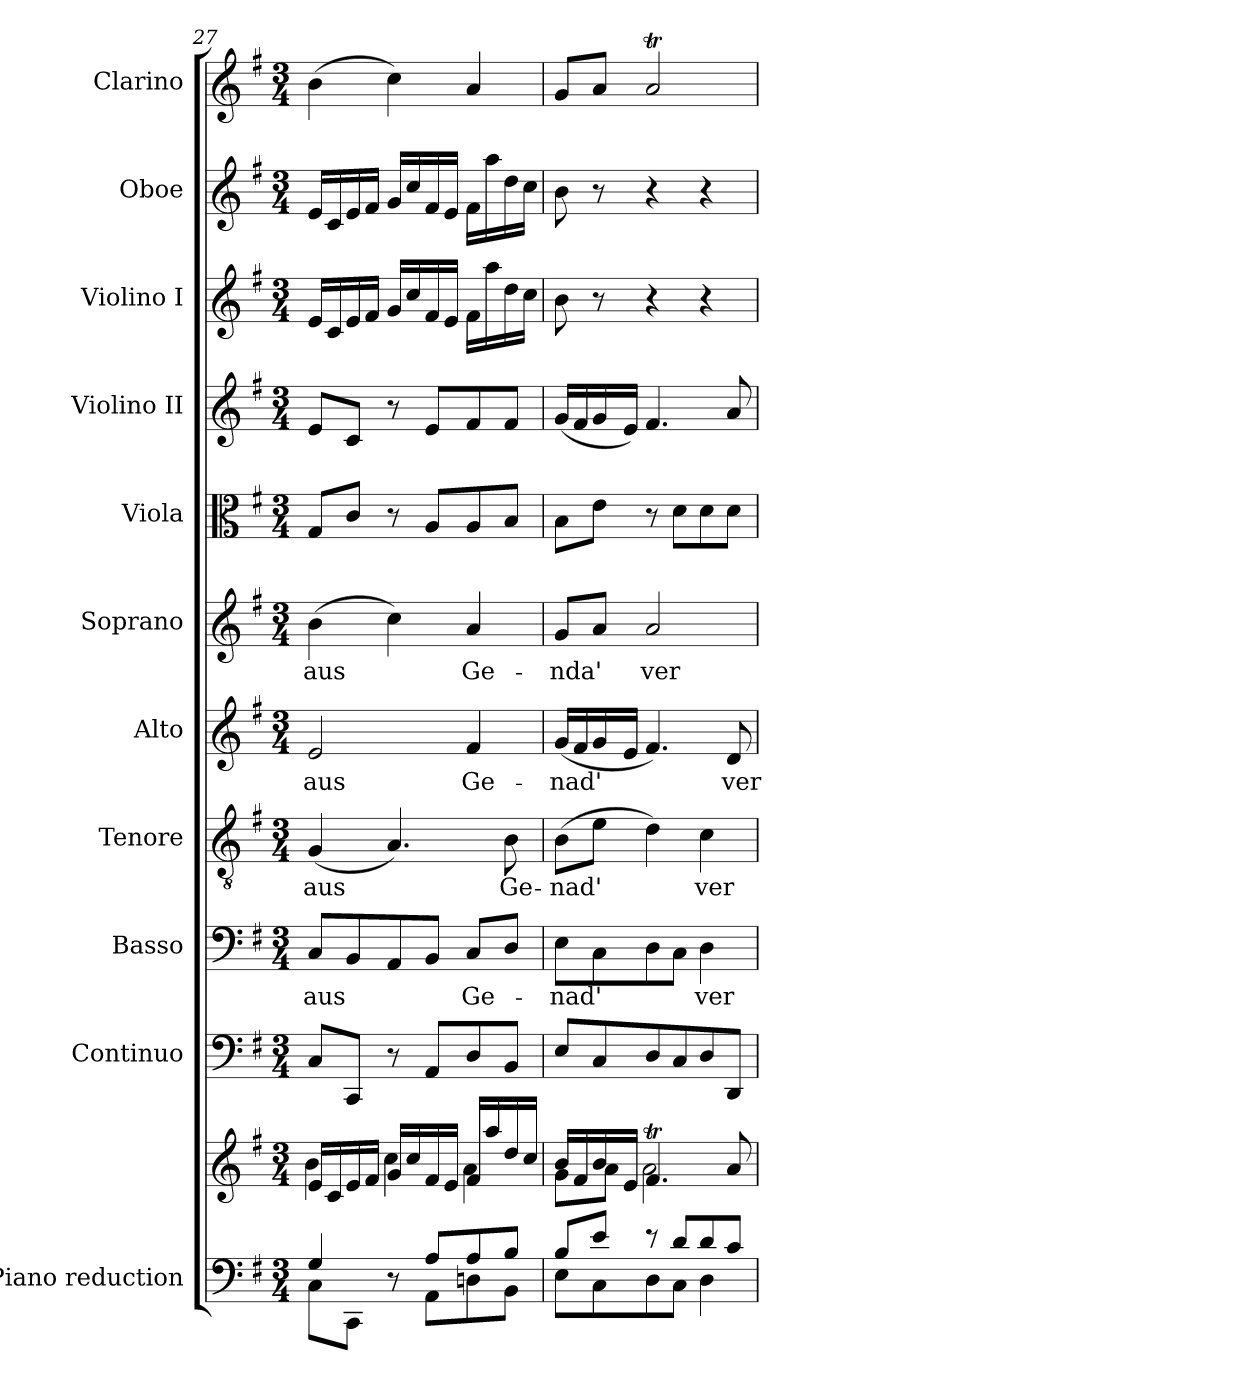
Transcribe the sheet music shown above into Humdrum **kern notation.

**kern	**kern	**kern	**kern	**text	**kern	**text	**kern	**text	**kern	**text	**kern	**kern	**kern	**kern	**kern
*part11	*part11	*part10	*part9	*part9	*part8	*part8	*part7	*part7	*part6	*part6	*part5	*part4	*part3	*part2	*part1
*staff12	*staff11	*staff10	*staff9	*staff9	*staff8	*staff8	*staff7	*staff7	*staff6	*staff6	*staff5	*staff4	*staff3	*staff2	*staff1
*I"Piano reduction	*	*I"Continuo	*I"Basso	*	*I"Tenore	*	*I"Alto	*	*I"Soprano	*	*I"Viola	*I"Violino II	*I"Violino I	*I"Oboe	*I"Clarino
*I'Pno	*	*	*	*	*	*	*	*	*	*	*	*	*	*I'Ob	*
*clefF4	*clefG2	*clefF4	*clefF4	*	*clefGv2	*	*clefG2	*	*clefG2	*	*clefC3	*clefG2	*clefG2	*clefG2	*clefG2
*k[f#]	*k[f#]	*k[f#]	*k[f#]	*	*k[f#]	*	*k[f#]	*	*k[f#]	*	*k[f#]	*k[f#]	*k[f#]	*k[f#]	*k[f#]
*M3/4	*M3/4	*M3/4	*M3/4	*	*M3/4	*	*M3/4	*	*M3/4	*	*M3/4	*M3/4	*M3/4	*M3/4	*M3/4
=27	=27	=27	=27	=27	=27	=27	=27	=27	=27	=27	=27	=27	=27	=27	=27
*^	*^	*	*	*	*	*	*	*	*	*	*	*	*	*	*
!	!	!	!	!	!	!LO:LY:b	!	!LO:LY:b	!	!LO:LY:b	!	!LO:LY:b	!	!	!	!	!
4G/	8C\L	16e/LL	4b\	8C/L	8C/L	aus	(4G/	aus	2e/	aus	(4b\	aus	8G/L	8e/L	16e/LL	16e/LL	(4b\
.	.	16c/	.	.	.	.	.	.	.	.	.	.	.	.	16c/	16c/	.
.	8CC\J	16e/	.	8CC/J	8BB/	.	.	.	.	.	.	.	8c/J	8c/J	16e/	16e/	.
.	.	16f#/JJ	.	.	.	.	.	.	.	.	.	.	.	.	16f#/JJ	16f#/JJ	.
8r	8ryy	16g/LL	4cc\	8r	8AA/	.	4.A/)	.	.	.	4cc\)	.	8r	8r	16g/LL	16g/LL	4cc\)
.	.	16cc/	.	.	.	.	.	.	.	.	.	.	.	.	16cc/	16cc/	.
8A/L	8AA\L	16f#/	.	8AA/L	8BB/J	.	.	.	.	.	.	.	8A/L	8e/L	16f#/	16f#/	.
.	.	16e/JJ	.	.	.	.	.	.	.	.	.	.	.	.	16e/JJ	16e/JJ	.
!	!	!	!	!	!	!LO:LY:b	!	!	!	!LO:LY:b	!	!LO:LY:b	!	!	!	!	!
8A/	8Dn\	16f#/LL	4a\	8D/	8C/L	Ge-	.	.	4f#/	Ge-	4a/	Ge-	8A/	8f#/	16f#\LL	16f#\LL	4a/
.	.	16aa/	.	.	.	.	.	.	.	.	.	.	.	.	16aa\	16aa\	.
!	!	!	!	!	!	!	!	!LO:LY:b	!	!	!	!	!	!	!	!	!
8B/J	8BB\J	16dd/	.	8BB/J	8D/J	.	8B\	Ge-	.	.	.	.	8B/J	8f#/J	16dd\	16dd\	.
.	.	16cc/JJ	.	.	.	.	.	.	.	.	.	.	.	.	16cc\JJ	16cc\JJ	.
=28	=28	=28	=28	=28	=28	=28	=28	=28	=28	=28	=28	=28	=28	=28	=28	=28	=28
!	!	!	!	!	!	!LO:LY:b	!	!LO:LY:b	!	!LO:LY:b	!	!LO:LY:b	!	!	!	!	!
8B/L	8E\L	16b/LL	8g\L	8E/L	8E\L	-nad'	(8B\L	-nad'	(16g/LL	-nad'	8g/L	-nda'	8B\L	(16g/LL	8b\	8b\	8g/L
.	.	16f#/	.	.	.	.	.	.	16f#/	.	.	.	.	16f#/	.	.	.
8e/J	8C\	16b/	8a\J	8C/	8C\	.	8e\J	.	16g/	.	8a/J	.	8e\J	16g/	8r	8r	8a/J
.	.	16e/JJ	.	.	.	.	.	.	16e/JJ	.	.	.	.	16e/JJ)	.	.	.
!	!	!	!	!	!	!	!	!	!	!	!	!LO:LY:b	!	!	!	!	!
8r	8D\	4.f#t/	2a\	8D/	8D\	.	4d\)	.	4.f#/)	.	2a/	ver-	8r	4.f#/	4r	4r	2aT/
8d/L	8C\J	.	.	8C/	8C\J	.	.	.	.	.	.	.	8d\L	.	.	.	.
!	!	!	!	!	!	!LO:LY:b	!	!LO:LY:b	!	!	!	!	!	!	!	!	!
8d/	4D\	.	.	8D/	4D\	ver-	4c\	ver-	.	.	.	.	8d\	.	4r	4r	.
!	!	!	!	!	!	!	!	!	!	!LO:LY:b	!	!	!	!	!	!	!
8c/J	.	8a/	.	8DD/J	.	.	.	.	8d/	ver-	.	.	8d\J	8a/	.	.	.
*v	*v	*	*	*	*	*	*	*	*	*	*	*	*	*	*	*	*
*	*v	*v	*	*	*	*	*	*	*	*	*	*	*	*	*	*
=	=	=	=	=	=	=	=	=	=	=	=	=	=	=	=
*-	*-	*-	*-	*-	*-	*-	*-	*-	*-	*-	*-	*-	*-	*-	*-
